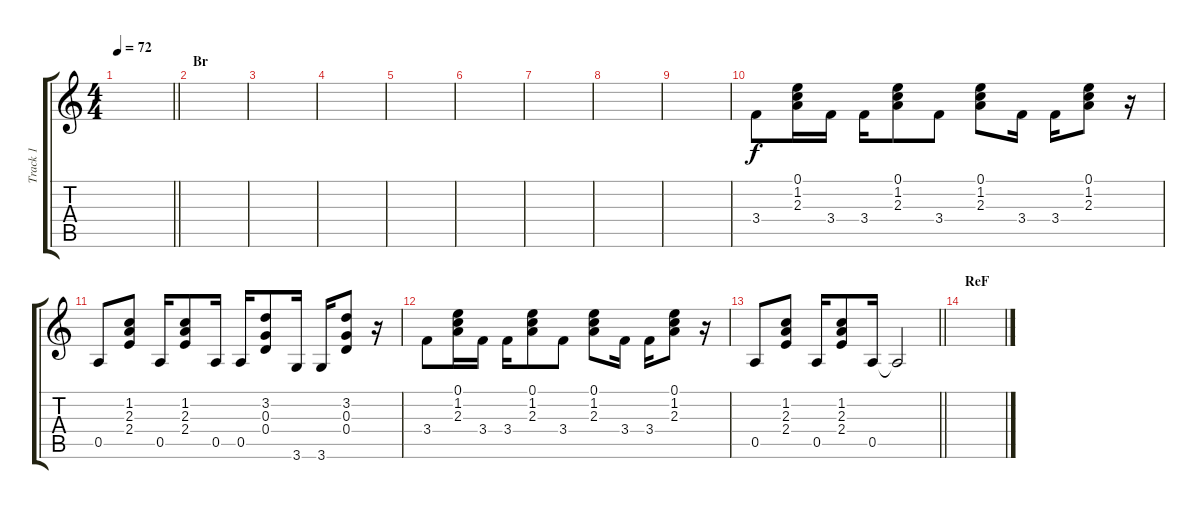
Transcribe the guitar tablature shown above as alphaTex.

\track ("Track 1" "Track 1") {instrument electricguitarjazz}
\staff {score tabs}
\tuning (E4 B3 G3 D3 A2 E2) {hide}
\ts (4 4)
\tempo 72
\clef g2
\barLineRight lightlight
\ks c
|
\section ("" "Br")
|
|
|
|
|
|
|
|
3.4.8 (0.1 1.2 2.3).16 3.4.16 3.4.16 (0.1 1.2 2.3).8 3.4.8 (0.1 1.2 2.3).8 3.4.16 3.4.16 (0.1 1.2 2.3).8 r.16 |
0.5.8 (1.2 2.3 2.4).8 0.5.16 (1.2 2.3 2.4).8 0.5.16 0.5.16 (3.2 0.3 0.4).8 3.6.16 3.6.16 (3.2 0.3 0.4).8 r.16 |
3.4.8 (0.1 1.2 2.3).16 3.4.16 3.4.16 (0.1 1.2 2.3).8 3.4.8 (0.1 1.2 2.3).8 3.4.16 3.4.16 (0.1 1.2 2.3).8 r.16 |
\barLineRight lightlight
0.5.8 (1.2 2.3 2.4).8 0.5.16 (1.2 2.3 2.4).8 0.5.16 0.5{t}.2 |
\section ("" "ReF")
